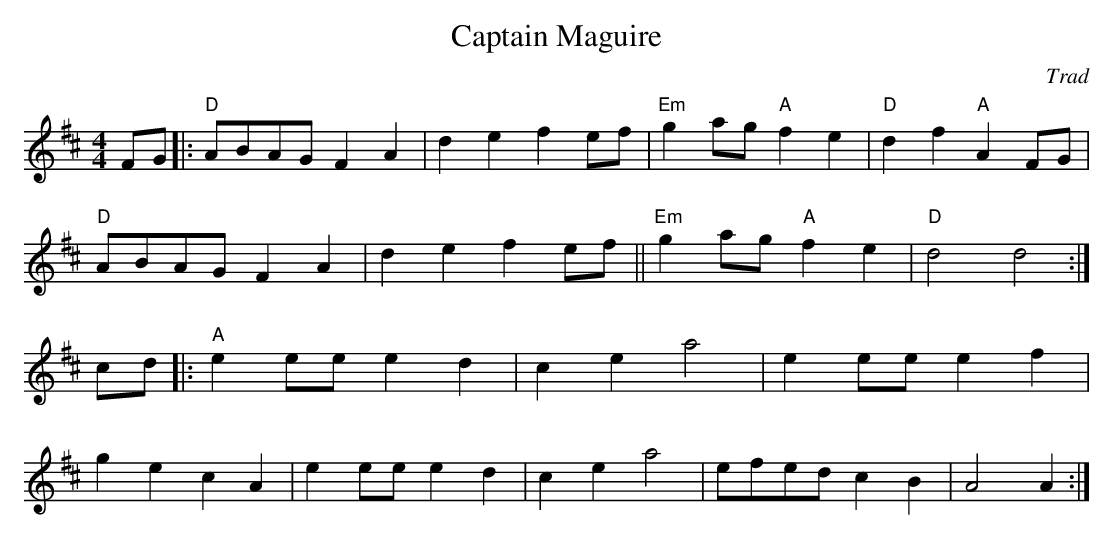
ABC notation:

X:1
T:Captain Maguire
C:Trad
M:4/4
L:1/8
K:D
FG|:"D"ABAG F2A2|d2e2f2ef|"Em"g2ag"A"f2e2|"D"d2f2"A"A2FG|
"D"ABAG F2A2|d2e2f2ef||"Em"g2ag"A"f2e2|"D"d4d4:|
cd|:"A"e2ee e2d2|c2e2a4|e2ee e2f2|
g2e2c2A2|e2ee e2d2|c2e2a4|efed c2B2|A4A2:|
